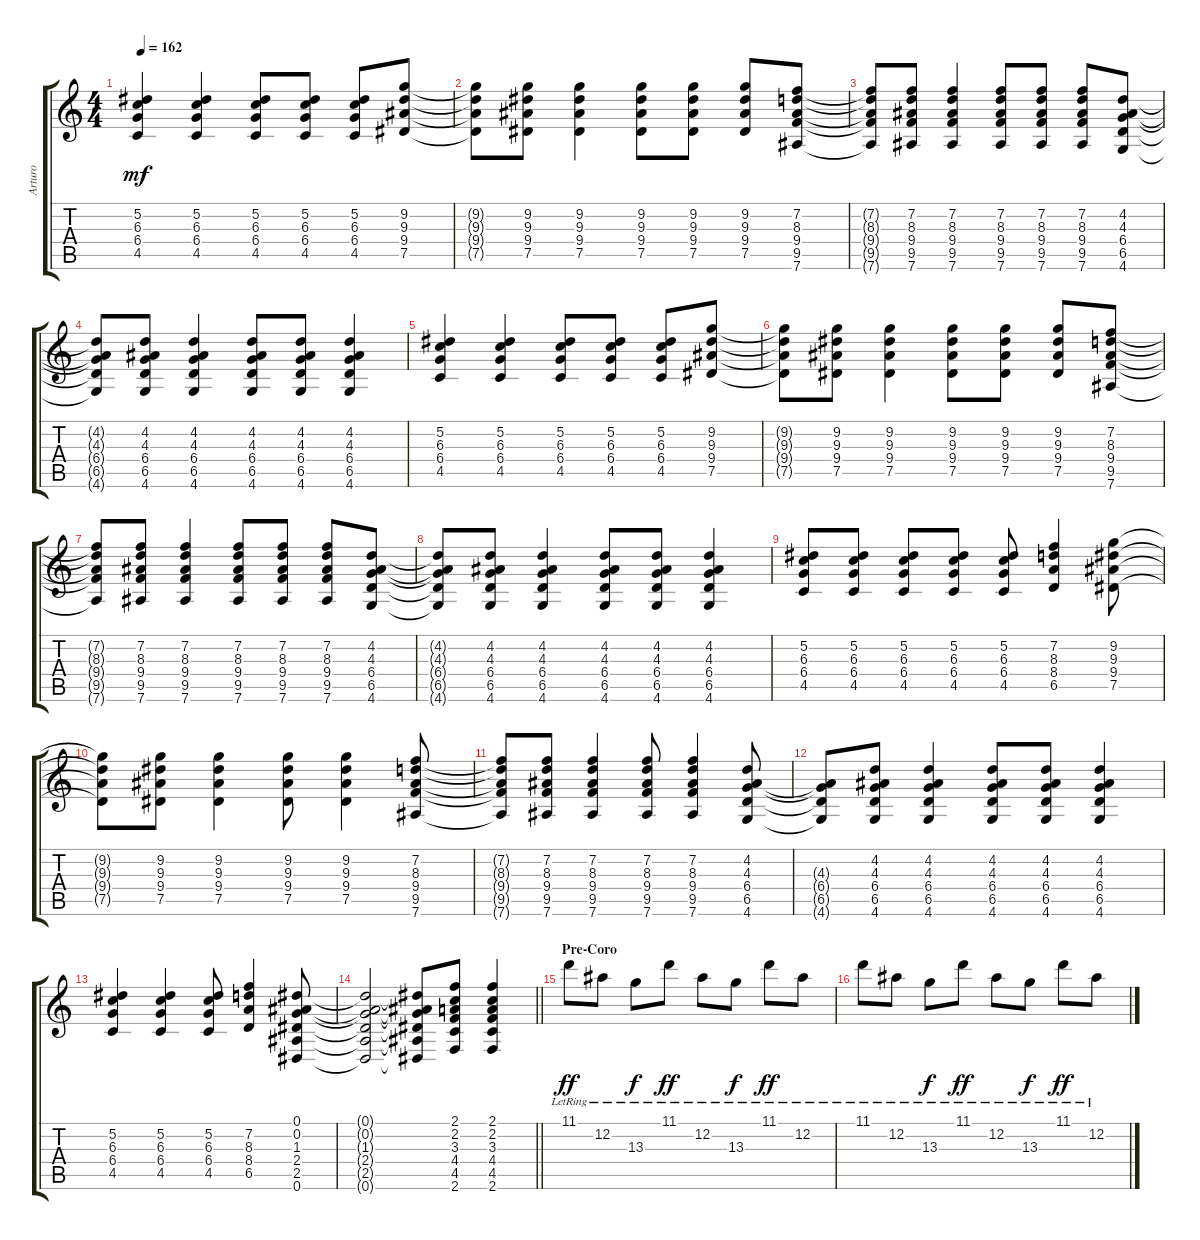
\track ("Arturo" "Arturo") {instrument acousticguitarsteel}
\staff {score tabs}
\tuning (Eb4 Bb3 Gb3 Db3 Ab2 Eb2) {hide}
\ts (4 4)
\tempo 162
\clef g2
\ks c
(5.2 6.3 6.4 4.5).4{dy mf} (5.2 6.3 6.4 4.5).4 (5.2 6.3 6.4 4.5).8 (5.2 6.3 6.4 4.5).8 (5.2 6.3 6.4 4.5).8 (9.2 9.3 9.4 7.5).8 |
(9.2{t} 9.3{t} 9.4{t} 7.5{t}).8 (9.2 9.3 9.4 7.5).8 (9.2 9.3 9.4 7.5).4 (9.2 9.3 9.4 7.5).8 (9.2 9.3 9.4 7.5).8 (9.2 9.3 9.4 7.5).8 (7.2 8.3 9.4 9.5 7.6).8 |
(7.2{t} 8.3{t} 9.4{t} 9.5{t} 7.6{t}).8 (7.2 8.3 9.4 9.5 7.6).8 (7.2 8.3 9.4 9.5 7.6).4 (7.2 8.3 9.4 9.5 7.6).8 (7.2 8.3 9.4 9.5 7.6).8 (7.2 8.3 9.4 9.5 7.6).8 (4.2 4.3 6.4 6.5 4.6).8 |
(4.2{t} 4.3{t} 6.4{t} 6.5{t} 4.6{t}).8 (4.2 4.3 6.4 6.5 4.6).8 (4.2 4.3 6.4 6.5 4.6).4 (4.2 4.3 6.4 6.5 4.6).8 (4.2 4.3 6.4 6.5 4.6).8 (4.2 4.3 6.4 6.5 4.6).4 |
(5.2 6.3 6.4 4.5).4 (5.2 6.3 6.4 4.5).4 (5.2 6.3 6.4 4.5).8 (5.2 6.3 6.4 4.5).8 (5.2 6.3 6.4 4.5).8 (9.2 9.3 9.4 7.5).8 |
(9.2{t} 9.3{t} 9.4{t} 7.5{t}).8 (9.2 9.3 9.4 7.5).8 (9.2 9.3 9.4 7.5).4 (9.2 9.3 9.4 7.5).8 (9.2 9.3 9.4 7.5).8 (9.2 9.3 9.4 7.5).8 (7.2 8.3 9.4 9.5 7.6).8 |
(7.2{t} 8.3{t} 9.4{t} 9.5{t} 7.6{t}).8 (7.2 8.3 9.4 9.5 7.6).8 (7.2 8.3 9.4 9.5 7.6).4 (7.2 8.3 9.4 9.5 7.6).8 (7.2 8.3 9.4 9.5 7.6).8 (7.2 8.3 9.4 9.5 7.6).8 (4.2 4.3 6.4 6.5 4.6).8 |
(4.2{t} 4.3{t} 6.4{t} 6.5{t} 4.6{t}).8 (4.2 4.3 6.4 6.5 4.6).8 (4.2 4.3 6.4 6.5 4.6).4 (4.2 4.3 6.4 6.5 4.6).8 (4.2 4.3 6.4 6.5 4.6).8 (4.2 4.3 6.4 6.5 4.6).4 |
(5.2 6.3 6.4 4.5).8 (5.2 6.3 6.4 4.5).8 (5.2 6.3 6.4 4.5).8 (5.2 6.3 6.4 4.5).8 (5.2 6.3 6.4 4.5).8 (7.2 8.3 8.4 6.5).4 (9.2 9.3 9.4 7.5).8 |
(9.2{t} 9.3{t} 9.4{t} 7.5{t}).8 (9.2 9.3 9.4 7.5).8 (9.2 9.3 9.4 7.5).4 (9.2 9.3 9.4 7.5).8 (9.2 9.3 9.4 7.5).4 (7.2 8.3 9.4 9.5 7.6).8 |
(7.2{t} 8.3{t} 9.4{t} 9.5{t} 7.6{t}).8 (7.2 8.3 9.4 9.5 7.6).8 (7.2 8.3 9.4 9.5 7.6).4 (7.2 8.3 9.4 9.5 7.6).8 (7.2 8.3 9.4 9.5 7.6).4 (4.2 4.3 6.4 6.5 4.6).8 |
(4.3{t} 6.4{t} 6.5{t} 4.6{t}).8 (4.2 4.3 6.4 6.5 4.6).8 (4.2 4.3 6.4 6.5 4.6).4 (4.2 4.3 6.4 6.5 4.6).8 (4.2 4.3 6.4 6.5 4.6).8 (4.2 4.3 6.4 6.5 4.6).4 |
(5.2 6.3 6.4 4.5).4 (5.2 6.3 6.4 4.5).4 (5.2 6.3 6.4 4.5).8 (7.2 8.3 8.4 6.5).4 (0.1 0.2 1.3 2.4 2.5 0.6).8 |
\barLineRight lightlight
(0.1{t} 0.2{t} 1.3{t} 2.4{t} 2.5{t} 0.6{t}).2 (0.1{t} 0.2{t} 1.3{t} 2.4{t} 2.5{t} 0.6{t}).8 (2.1 2.2 3.3 4.4 4.5 2.6).8 (2.1 2.2 3.3 4.4 4.5 2.6).4 |
\section ("" "Pre-Coro")
11.1{lr}.8{dy ff} 12.2{lr}.8 13.3{lr}.8{dy f} 11.1{lr}.8{dy ff} 12.2{lr}.8 13.3{lr}.8{dy f} 11.1{lr}.8{dy ff} 12.2{lr}.8 |
11.1{lr}.8 12.2{lr}.8 13.3{lr}.8{dy f} 11.1{lr}.8{dy ff} 12.2{lr}.8 13.3{lr}.8{dy f} 11.1{lr}.8{dy ff} 12.2{lr}.8
